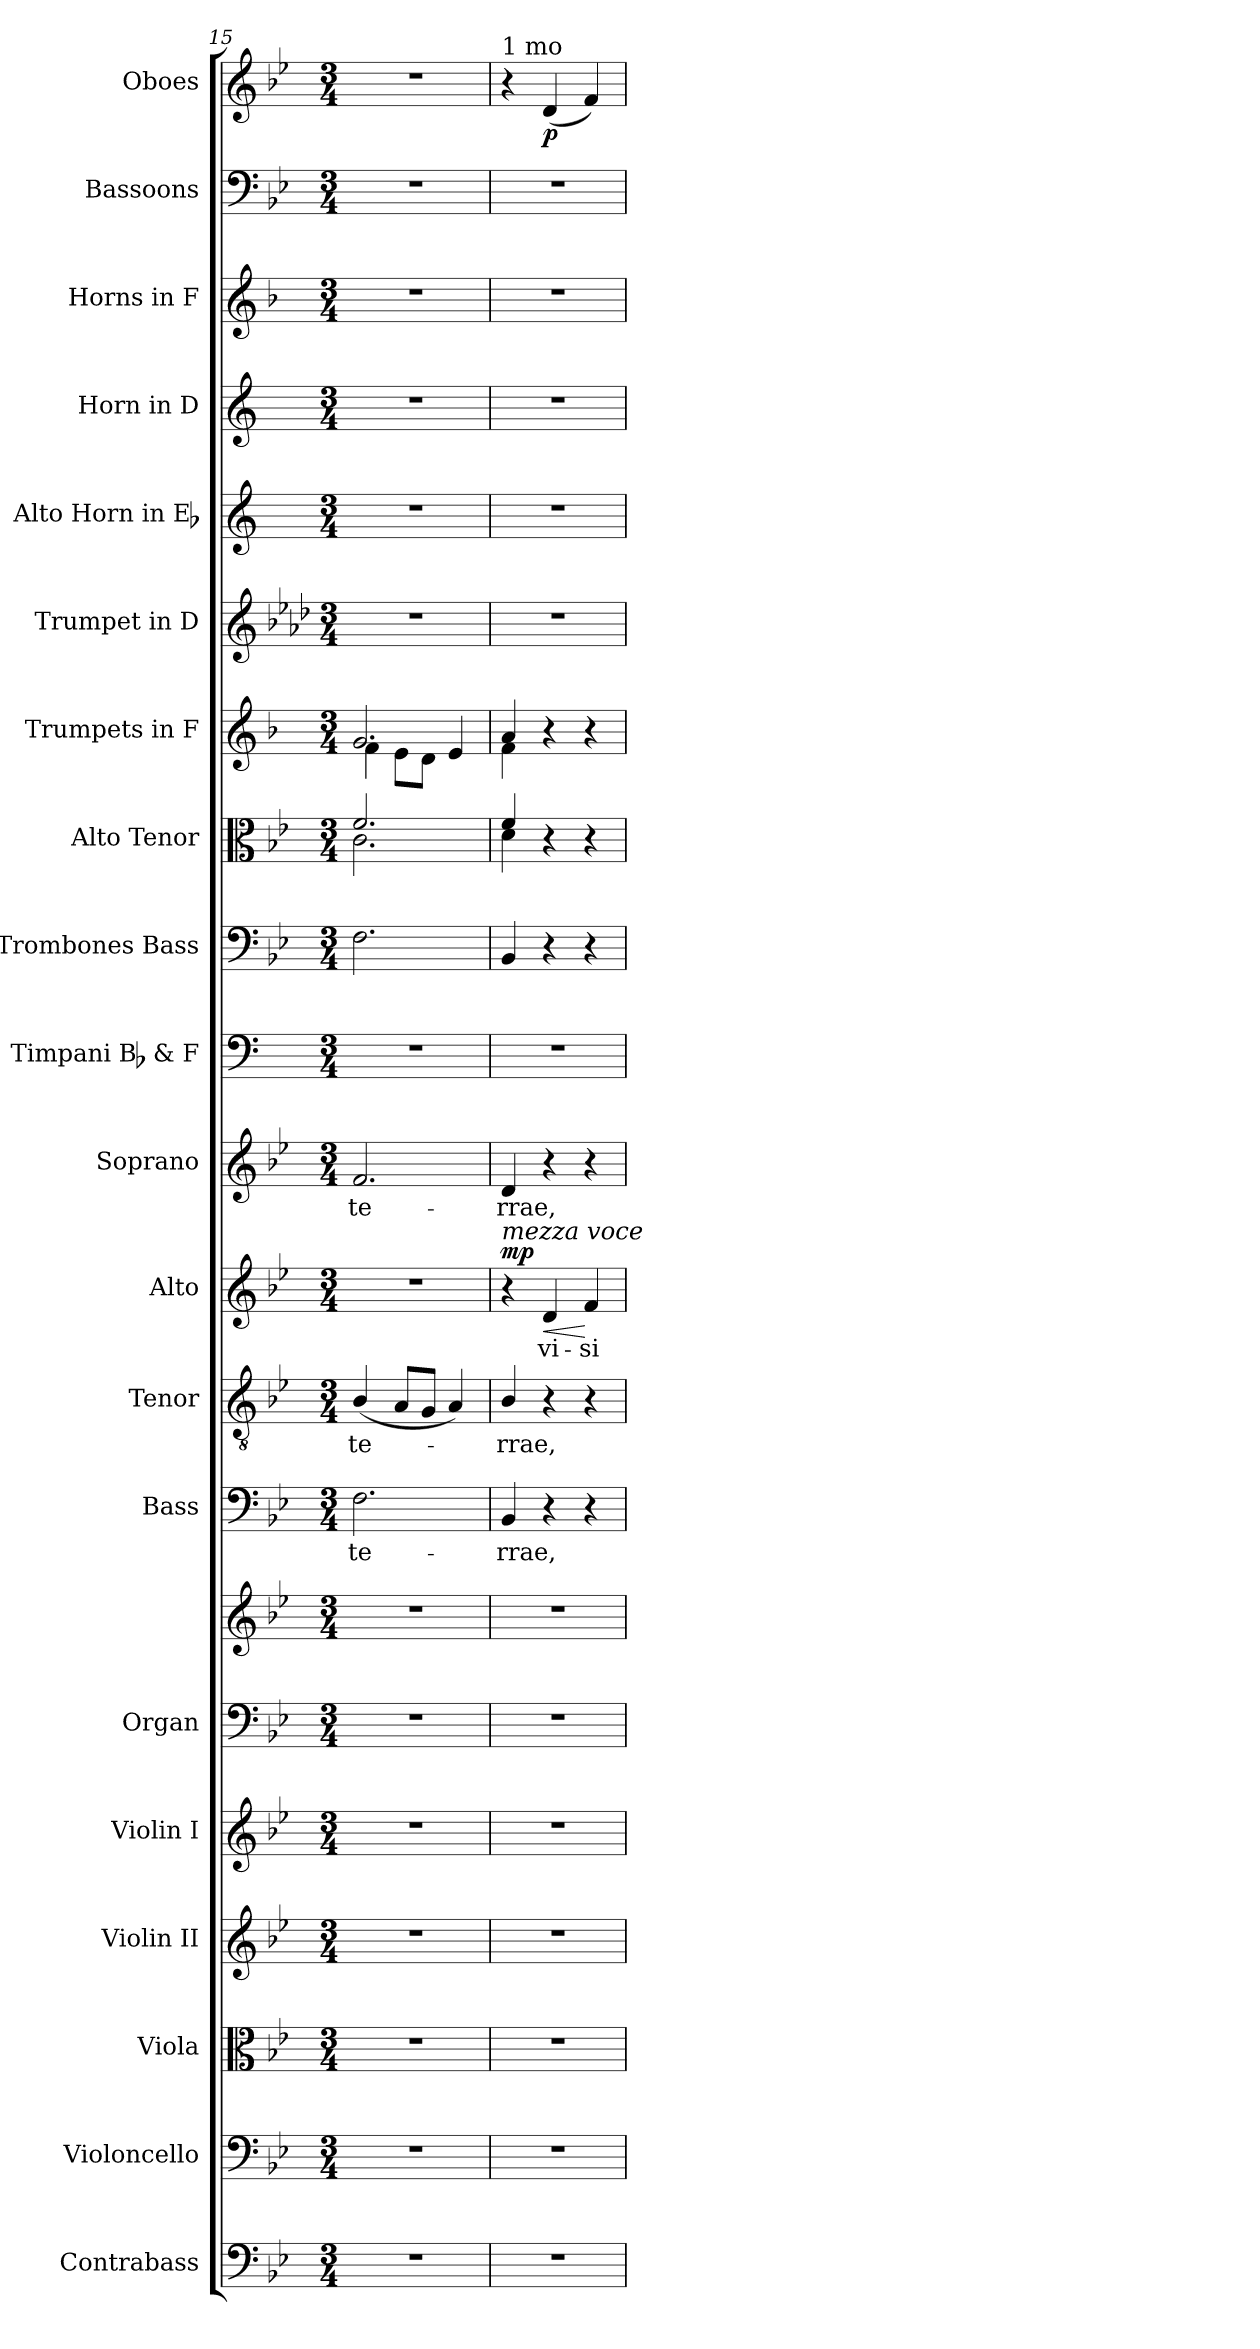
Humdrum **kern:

**kern	**kern	**kern	**kern	**kern	**kern	**kern	**kern	**text	**kern	**text	**kern	**text	**dynam	**kern	**text	**kern	**kern	**kern	**kern	**kern	**kern	**kern	**kern	**kern	**kern	**dynam
*part20	*part19	*part18	*part17	*part16	*part15	*part15	*part14	*part14	*part13	*part13	*part12	*part12	*part12	*part11	*part11	*part10	*part9	*part8	*part7	*part6	*part5	*part4	*part3	*part2	*part1	*part1
*staff21	*staff20	*staff19	*staff18	*staff17	*staff16	*staff15	*staff14	*staff14	*staff13	*staff13	*staff12	*staff12	*staff12	*staff11	*staff11	*staff10	*staff9	*staff8	*staff7	*staff6	*staff5	*staff4	*staff3	*staff2	*staff1	*staff1
*I"Contrabass	*I"Violoncello	*I"Viola	*I"Violin II	*I"Violin I	*I"Organ	*	*I"Bass	*	*I"Tenor	*	*I"Alto	*	*	*I"Soprano	*	*I"Timpani Bb & F	*I"Trombones  Bass	*I"Alto Tenor	*I"Trumpets in F	*I"Trumpet in D	*I"Alto Horn in Eb	*I"Horn in D	*I"Horns in F	*I"Bassoons	*I"Oboes	*
*I'Cb.	*I'Vc.	*I'Vla.	*I'Vln. II	*I'Vln. I	*I'Org.	*	*I'B.	*	*I'T.	*	*I'A.	*	*	*I'S.	*	*I'Timp.	*	*	*	*	*	*	*I'Hn.	*I'Bsn.	*I'Ob.	*
*clefF4	*clefF4	*clefC3	*clefG2	*clefG2	*clefF4	*clefG2	*clefF4	*	*clefGv2	*	*clefG2	*	*	*clefG2	*	*clefF4	*clefF4	*clefC3	*clefG2	*clefG2	*clefG2	*clefG2	*clefG2	*clefF4	*clefG2	*
*ITrd7c12	*	*	*	*	*	*	*	*	*ITrd7c12	*	*	*	*	*	*	*	*	*	*ITrd4c7	*ITrd-1c-2	*ITrd5c8	*ITrd6c10	*ITrd4c7	*	*	*
*k[b-e-]	*k[b-e-]	*k[b-e-]	*k[b-e-]	*k[b-e-]	*k[b-e-]	*k[b-e-]	*k[b-e-]	*	*k[b-e-]	*	*k[b-e-]	*	*	*k[b-e-]	*	*k[]	*k[b-e-]	*k[b-e-]	*k[b-e-]	*k[b-e-]	*k[f#c#g#d#]	*k[f#c#]	*k[b-e-]	*k[b-e-]	*k[b-e-]	*
*B-:	*B-:	*B-:	*B-:	*B-:	*B-:	*B-:	*B-:	*	*B-:	*	*B-:	*	*	*B-:	*	*C:	*B-:	*B-:	*B-:	*B-:	*E:	*D:	*B-:	*B-:	*B-:	*
*M3/4	*M3/4	*M3/4	*M3/4	*M3/4	*M3/4	*M3/4	*M3/4	*	*M3/4	*	*M3/4	*	*	*M3/4	*	*M3/4	*M3/4	*M3/4	*M3/4	*M3/4	*M3/4	*M3/4	*M3/4	*M3/4	*M3/4	*
=15	=15	=15	=15	=15	=15	=15	=15	=15	=15	=15	=15	=15	=15	=15	=15	=15	=15	=15	=15	=15	=15	=15	=15	=15	=15	=15
!LO:N:vis=1	!LO:N:vis=1	!LO:N:vis=1	!LO:N:vis=1	!LO:N:vis=1	!LO:N:vis=1	!LO:N:vis=1	!	!	!	!	!	!	!	!	!	!	!	!	!	!	!	!	!	!	!	!
!	!	!	!	!	!	!	!	!LO:LY:b:color=#000000	!	!	!	!	!	!	!	!	!	!	!	!	!	!	!	!	!	!
!	!	!	!	!	!	!	!	!	!	!LO:LY:b:color=#000000	!LO:N:vis=1	!	!	!	!	!	!	!	!	!	!	!	!	!	!	!
!	!	!	!	!	!	!	!	!	!	!	!	!	!	!	!LO:LY:b:color=#000000	!LO:N:vis=1	!	!	!	!LO:N:vis=1	!LO:N:vis=1	!LO:N:vis=1	!LO:N:vis=1	!LO:N:vis=1	!LO:N:vis=1	!
*	*	*	*	*	*	*	*	*	*	*	*	*	*	*	*	*	*	*^	*^	*	*	*	*	*	*	*
2.r	2.r	2.r	2.r	2.r	2.r	2.r	2.Fi\	te-	(4BB-i/	te-	2.r	.	.	2.fi/	te-	2.r	2.Fi\	2.fi/	2.ci\	2.ci/	4B-i\	2.r	2.r	2.r	2.r	2.r	2.r	.
.	.	.	.	.	.	.	.	.	8AAi/L	.	.	.	.	.	.	.	.	.	.	.	8Ai\L	.	.	.	.	.	.	.
.	.	.	.	.	.	.	.	.	8GGi/J	.	.	.	.	.	.	.	.	.	.	.	8Gi\J	.	.	.	.	.	.	.
.	.	.	.	.	.	.	.	.	4AAi/)	.	.	.	.	.	.	.	.	.	.	.	4Ai/	.	.	.	.	.	.	.
=16	=16	=16	=16	=16	=16	=16	=16	=16	=16	=16	=16	=16	=16	=16	=16	=16	=16	=16	=16	=16	=16	=16	=16	=16	=16	=16	=16	=16
!LO:N:vis=1	!LO:N:vis=1	!LO:N:vis=1	!LO:N:vis=1	!LO:N:vis=1	!LO:N:vis=1	!LO:N:vis=1	!	!	!	!	!	!	!	!	!	!	!	!	!	!	!	!	!	!	!	!	!	!
!	!	!	!	!	!	!	!	!LO:LY:b:color=#000000	!	!	!	!	!	!	!	!	!	!	!	!	!	!	!	!	!	!	!	!
!	!	!	!	!	!	!	!	!	!	!LO:LY:b:color=#000000	!	!	!	!	!	!	!	!	!	!	!	!	!	!	!	!	!	!
!	!	!	!	!	!	!	!	!	!	!	!	!	!	!	!	!	!	!	!	!	!	!	!	!	!	!	!LO:TX:a:t=1 mo	!
!	!	!	!	!	!	!	!	!	!	!	!LO:TX:a:i:t=mezza voce	!	!	!	!	!	!	!	!	!	!	!	!	!	!	!	!	!
!	!	!	!	!	!	!	!	!	!	!	!	!	!	!	!LO:LY:b:color=#000000	!LO:N:vis=1	!	!	!	!	!	!LO:N:vis=1	!LO:N:vis=1	!LO:N:vis=1	!LO:N:vis=1	!LO:N:vis=1	!	!
2.r	2.r	2.r	2.r	2.r	2.r	2.r	4BB-i/	-rrae,	4BB-i/	-rrae,	4r	.	mp	4di/	-rrae,	2.r	4BB-i/	4fi/	4di\	4di/	4B-i\	2.r	2.r	2.r	2.r	2.r	4r	.
!	!	!	!	!	!	!	!	!	!	!	!	!LO:LY:b:color=#000000	!LO:HP:b	!	!	!	!	!	!	!	!	!	!	!	!	!	!	!
.	.	.	.	.	.	.	4r	.	4r	.	4di/	vi-	<	4r	.	.	4r	4r	2ryy	4r	2ryy	.	.	.	.	.	(4di/	p
!	!	!	!	!	!	!	!	!	!	!	!	!LO:LY:b:color=#000000	!	!	!	!	!	!	!	!	!	!	!	!	!	!	!	!
.	.	.	.	.	.	.	4r	.	4r	.	4fi/	-si-	[	4r	.	.	4r	4r	.	4r	.	.	.	.	.	.	4fi/)	.
*	*	*	*	*	*	*	*	*	*	*	*	*	*	*	*	*	*	*v	*v	*	*	*	*	*	*	*	*	*
*	*	*	*	*	*	*	*	*	*	*	*	*	*	*	*	*	*	*	*v	*v	*	*	*	*	*	*	*
=	=	=	=	=	=	=	=	=	=	=	=	=	=	=	=	=	=	=	=	=	=	=	=	=	=	=
*-	*-	*-	*-	*-	*-	*-	*-	*-	*-	*-	*-	*-	*-	*-	*-	*-	*-	*-	*-	*-	*-	*-	*-	*-	*-	*-
